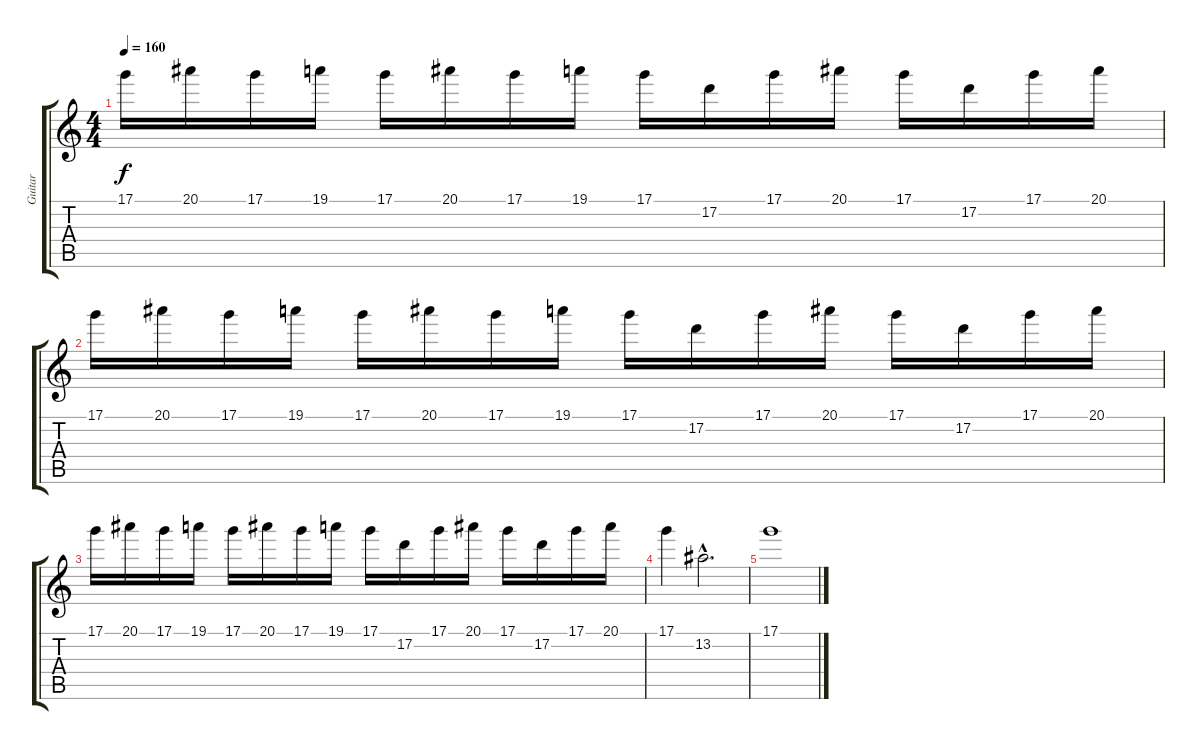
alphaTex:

\track ("Guitar" "Guitar") {instrument distortionguitar}
\staff {score tabs}
\tuning (D4 A3 F3 C3 G2 D2) {hide}
\ts (4 4)
\tempo 160
\clef g2
\ks c
17.1.16{dy f} 20.1.16 17.1.16 19.1.16 17.1.16 20.1.16 17.1.16 19.1.16 17.1.16 17.2.16 17.1.16 20.1.16 17.1.16 17.2.16 17.1.16 20.1.16 |
17.1.16 20.1.16 17.1.16 19.1.16 17.1.16 20.1.16 17.1.16 19.1.16 17.1.16 17.2.16 17.1.16 20.1.16 17.1.16 17.2.16 17.1.16 20.1.16 |
17.1.16 20.1.16 17.1.16 19.1.16 17.1.16 20.1.16 17.1.16 19.1.16 17.1.16 17.2.16 17.1.16 20.1.16 17.1.16 17.2.16 17.1.16 20.1.16 |
17.1.4 13.2{hac}.2{d} |
17.1.1
